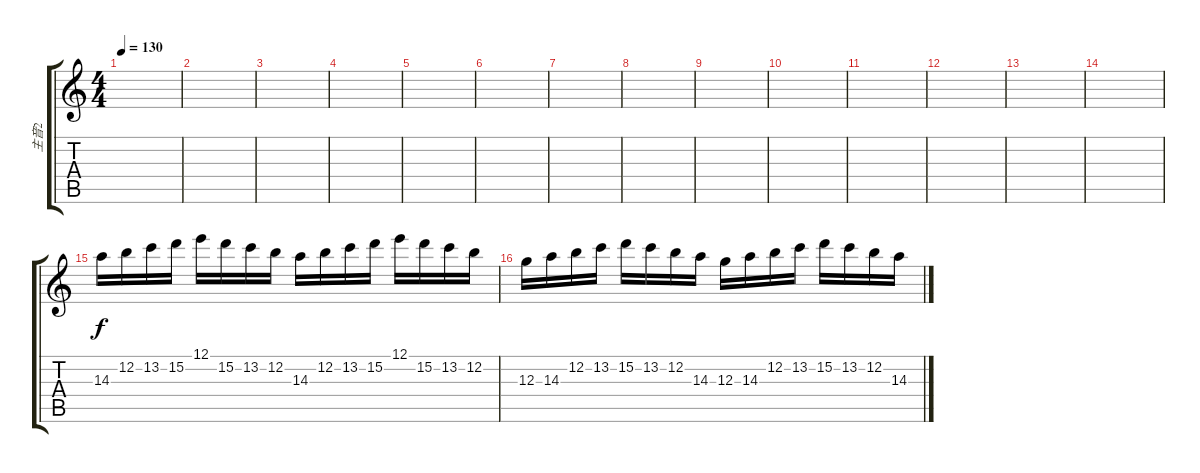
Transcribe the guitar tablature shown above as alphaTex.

\track ("主音2" "主音2") {instrument distortionguitar}
\staff {score tabs}
\tuning (E4 B3 G3 D3 A2 E2) {hide}
\ts (4 4)
\tempo 130
\clef g2
\ks c
|
|
|
|
|
|
|
|
|
|
|
|
|
|
14.3.16 12.2.16 13.2.16 15.2.16 12.1.16 15.2.16 13.2.16 12.2.16 14.3.16 12.2.16 13.2.16 15.2.16 12.1.16 15.2.16 13.2.16 12.2.16 |
12.3.16 14.3.16 12.2.16 13.2.16 15.2.16 13.2.16 12.2.16 14.3.16 12.3.16 14.3.16 12.2.16 13.2.16 15.2.16 13.2.16 12.2.16 14.3.16
